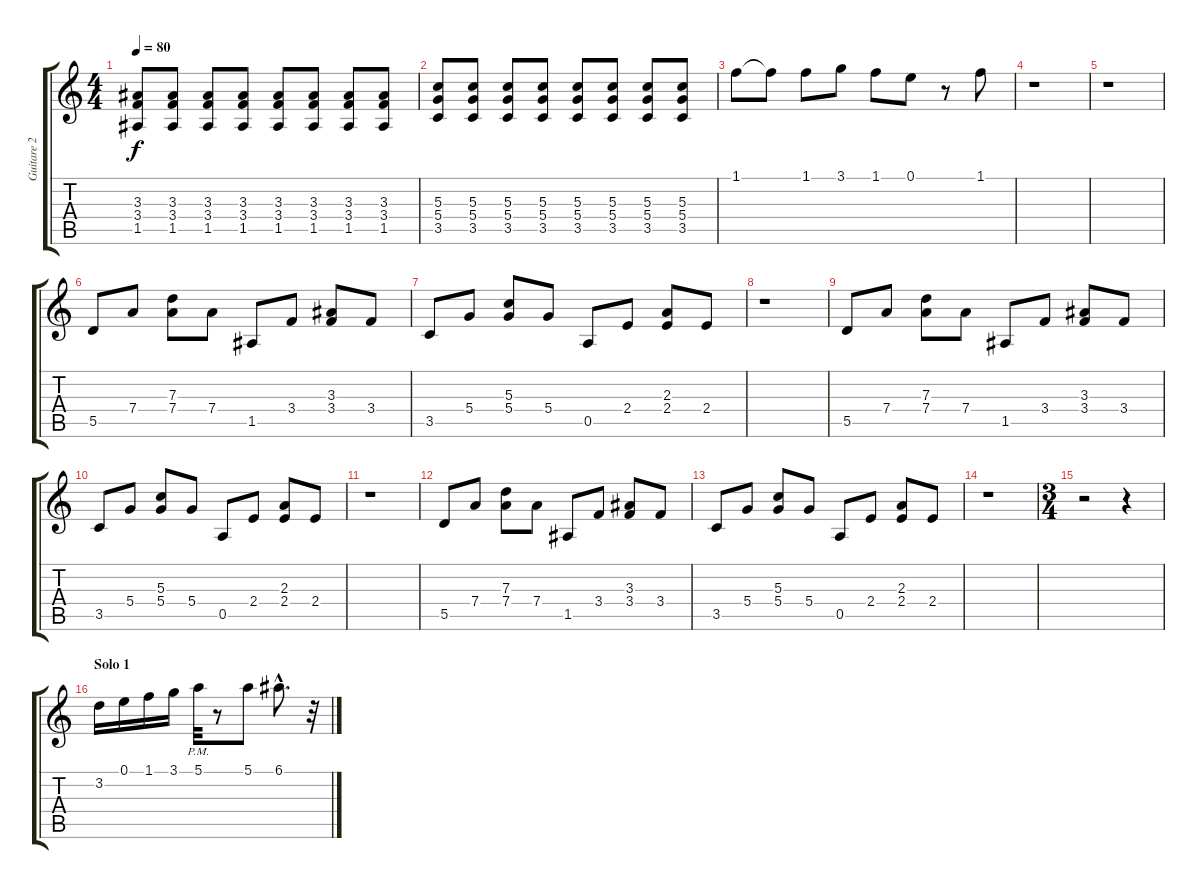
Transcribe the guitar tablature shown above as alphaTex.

\track ("Guitare 2" "Guitare 2") {instrument electricguitarjazz}
\staff {score tabs}
\tuning (E4 B3 G3 D3 A2 E2) {hide}
\ts (4 4)
\tempo 80
\clef g2
\ks c
(3.3 3.4 1.5).8{dy f instrument distortionguitar} (3.3 3.4 1.5).8 (3.3 3.4 1.5).8 (3.3 3.4 1.5).8 (3.3 3.4 1.5).8 (3.3 3.4 1.5).8 (3.3 3.4 1.5).8 (3.3 3.4 1.5).8 |
(5.3 5.4 3.5).8 (5.3 5.4 3.5).8 (5.3 5.4 3.5).8 (5.3 5.4 3.5).8 (5.3 5.4 3.5).8 (5.3 5.4 3.5).8 (5.3 5.4 3.5).8 (5.3 5.4 3.5).8 |
1.1.8{instrument distortionguitar} 1.1{t}.8 1.1.8 3.1.8 1.1.8 0.1.8 r.8 1.1.8 |
r.1 |
r.1 |
5.5.8{instrument distortionguitar} 7.4.8 (7.3 7.4).8 7.4.8 1.5.8 3.4.8 (3.3 3.4).8 3.4.8 |
3.5.8 5.4.8 (5.3 5.4).8 5.4.8 0.5.8 2.4.8 (2.3 2.4).8 2.4.8 |
r.1 |
5.5.8{instrument distortionguitar} 7.4.8 (7.3 7.4).8 7.4.8 1.5.8 3.4.8 (3.3 3.4).8 3.4.8 |
3.5.8 5.4.8 (5.3 5.4).8 5.4.8 0.5.8 2.4.8 (2.3 2.4).8 2.4.8 |
r.1 |
5.5.8{instrument distortionguitar} 7.4.8 (7.3 7.4).8 7.4.8 1.5.8 3.4.8 (3.3 3.4).8 3.4.8 |
3.5.8 5.4.8 (5.3 5.4).8 5.4.8 0.5.8 2.4.8 (2.3 2.4).8 2.4.8 |
r.1 |
\ts (3 4)
r.2 r.4 |
\section ("" "Solo 1")
3.2.16{instrument overdrivenguitar} 0.1.16 1.1.16 3.1.16 5.1{pm}.32 r.8 5.1.8 6.1{hac}.8{d} r.32
